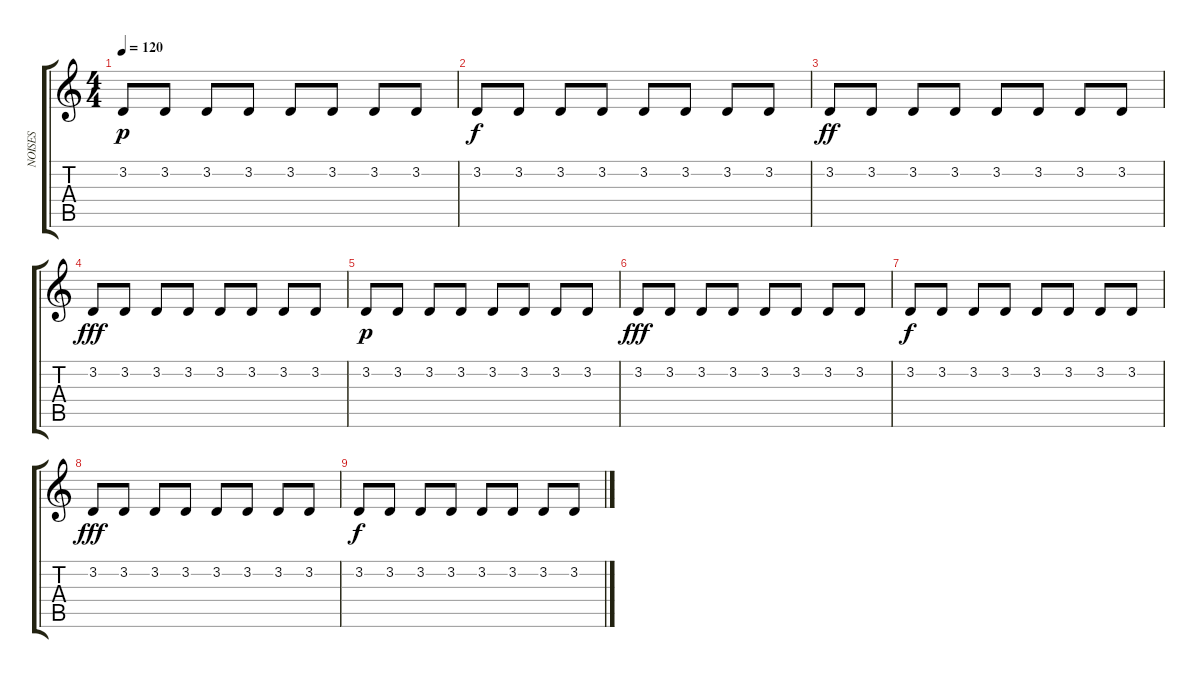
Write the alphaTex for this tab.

\track ("NOISES" "NOISES") {instrument gunshot}
\staff {score tabs}
\tuning (E4 B3 G3 D3 A2 E2) {hide}
\ts (4 4)
\tempo 120
\clef g2
\ks c
3.2.8{dy p} 3.2.8 3.2.8 3.2.8 3.2.8 3.2.8 3.2.8 3.2.8 |
3.2.8{dy f} 3.2.8 3.2.8 3.2.8 3.2.8 3.2.8 3.2.8 3.2.8 |
3.2.8{dy ff} 3.2.8 3.2.8 3.2.8 3.2.8 3.2.8 3.2.8 3.2.8 |
3.2.8{dy fff} 3.2.8 3.2.8 3.2.8 3.2.8 3.2.8 3.2.8 3.2.8 |
3.2.8{dy p} 3.2.8 3.2.8 3.2.8 3.2.8 3.2.8 3.2.8 3.2.8 |
3.2.8{dy fff} 3.2.8 3.2.8 3.2.8 3.2.8 3.2.8 3.2.8 3.2.8 |
3.2.8{dy f} 3.2.8 3.2.8 3.2.8 3.2.8 3.2.8 3.2.8 3.2.8 |
3.2.8{dy fff} 3.2.8 3.2.8 3.2.8 3.2.8 3.2.8 3.2.8 3.2.8 |
3.2.8{dy f} 3.2.8 3.2.8 3.2.8 3.2.8 3.2.8 3.2.8 3.2.8
